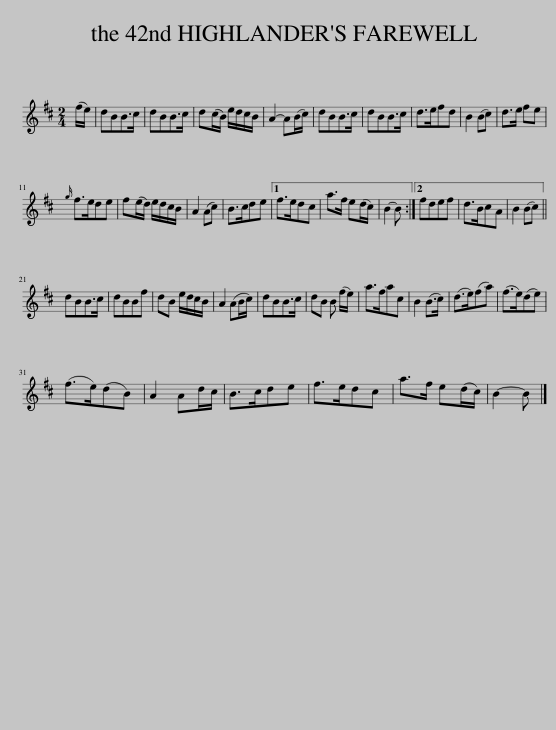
X:1
L:1/8
M:2/4
I:linebreak $
K:Bmin
V:1 treble
V:1
 (f/e/) | dBB>c | dBB>c | d(c/B/) e/d/c/B/ | A2- A(B/c/) | %5
 dBB>c | dBB>c | d>efd | B2 (Bc) | d>e fe |$ %10
{g} f>ede | f(e/d/) e/d/c/B/ | A2 (Ac) | B>cde |1 f>edc | %15
 a>f e(d/c/) | B2- B :|2 fdef | d>BcA | B2 (Bc) ||$ %20
 dBB>c | dBBf | dB e/d/c/B/ | A2 (AB/c/) | dBB>c | %25
 dB B (f/e/) | a>fac | B2 (B>c) | (d>e)(fa) | (f>e)(de) |$ %30
 (f>e)(dB) | A2 Ad/c/ | B>cde | f>edc | a>f e(d/c/) | %35
 B2- B |] %36
